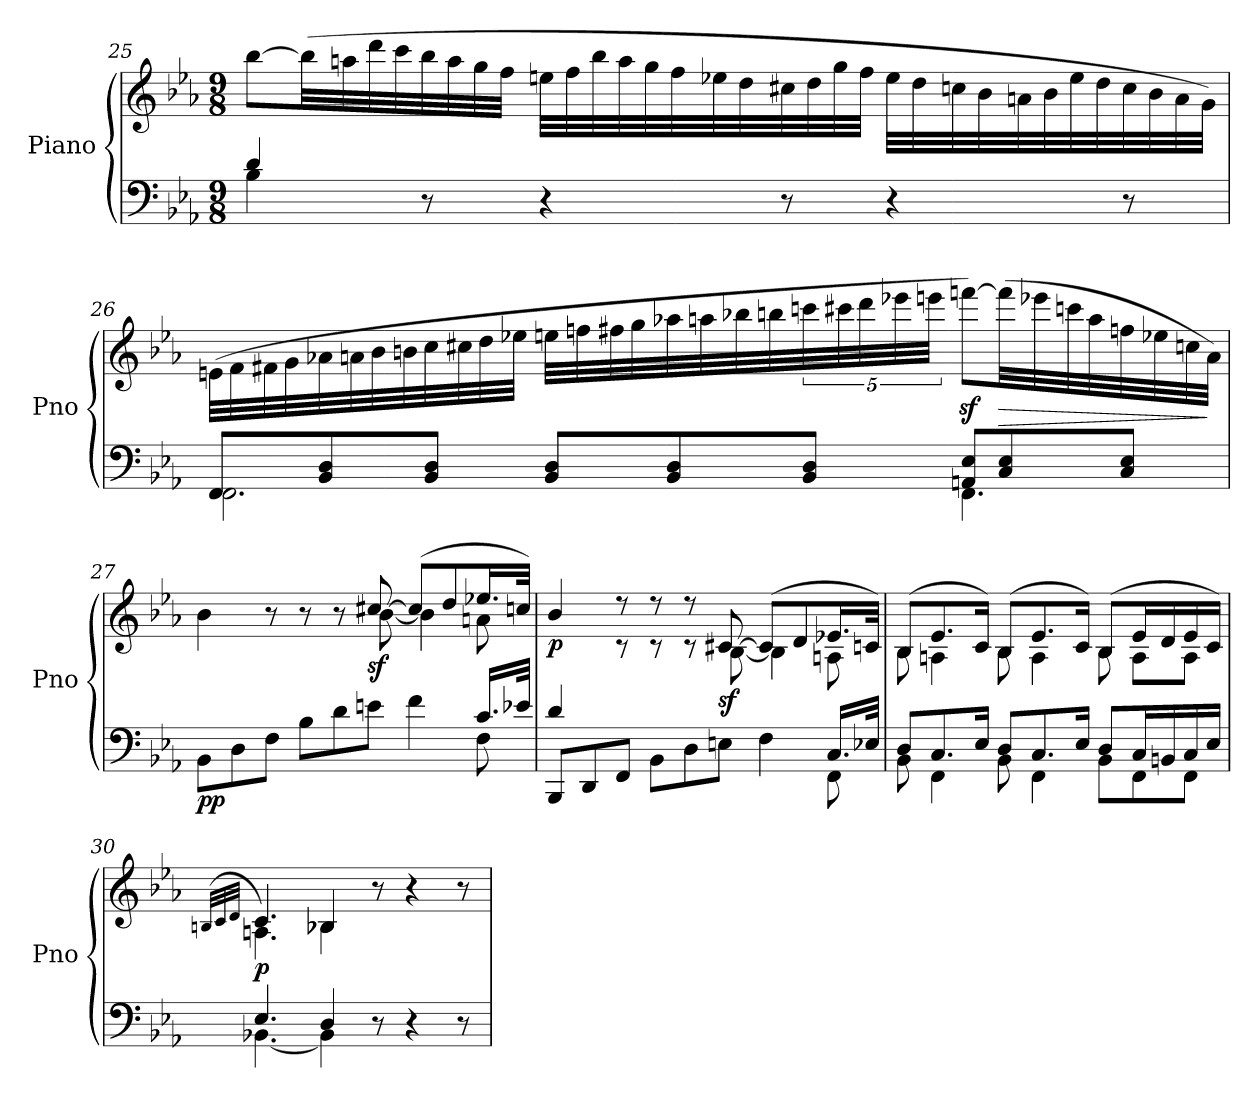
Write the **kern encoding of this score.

**kern	**kern	**dynam
*part1	*part1	*part1
*staff2	*staff1	*staff1/2
*I"Piano	*	*
*I'Pno	*	*
!!LO:LB:g=z
*clefF4	*clefG2	*
*k[b-e-a-]	*k[b-e-a-]	*
*M9/8	*M9/8	*
=25	=25	=25
*^	*	*
4d/	4B-\	[8bb-\L	.
.	.	(32bb-\LL]	.
.	.	32aan\	.
.	.	32ddd\	.
.	.	32ccc\	.
8r	2..ryy	32bb-\	.
.	.	32aa\	.
.	.	32gg\	.
.	.	32ff\JJJ	.
4r	.	32een\LLL	.
.	.	32ff\	.
.	.	32bb-\	.
.	.	32aa\	.
.	.	32gg\	.
.	.	32ff\	.
.	.	32ee-X\	.
.	.	32dd\	.
8r	.	32cc#X\	.
.	.	32dd\	.
.	.	32gg\	.
.	.	32ff\JJJ	.
4r	.	32ee-\LLL	.
.	.	32dd\	.
.	.	32ccn\	.
.	.	32b-\	.
.	.	32an\	.
.	.	32b-\	.
.	.	32ee-\	.
.	.	32dd\	.
8r	.	32cc\	.
.	.	32b-\	.
.	.	32a\	.
.	.	32g\JJJ)	.
!!LO:LB:g=z
=26	=26	=26	=26
!	!	!	!LO:DY:b
8FF/L	2.FF\	(32en\LLL	other-dynamics
.	.	32f\	.
.	.	32f#X\	.
.	.	32g\	.
8BB-/ 8D/	.	32a-X\	.
.	.	32an\	.
.	.	32b-\	.
.	.	32bn\	.
8BB-/ 8D/J	.	32cc\	.
.	.	32cc#X\	.
.	.	32dd\	.
.	.	32ee-X\JJJ	.
8BB-/ 8D/L	.	32een\LLL	.
.	.	32ffn\	.
.	.	32ff#X\	.
.	.	32gg\	.
8BB-/ 8D/	.	32aa-X\	.
.	.	32aan\	.
.	.	32bb-X\	.
.	.	32bbn\	.
8BB-/ 8D/J	.	40cccn\	.
.	.	40ccc#X\	.
.	.	40ddd\	.
.	.	40eee-X\	.
.	.	40eeen\JJJ	.
8AAn/ 8E-/L	4.FF\	[8fffnz<\L)	.
!	!	!	!LO:HP:b
8C/ 8E-/	.	(32fff\LL]	>
.	.	32eee-X\	.
.	.	32cccn\	.
.	.	32aa\	.
8C/ 8E-/J	.	32ffn\	.
.	.	32ee-X\	.
.	.	32ccn\	.
.	.	32a\JJJ)	]
!!LO:PB:g=z
=27	=27	=27	=27
*	*	*^	*
!	!	!	!	!LO:DY:b=2
!	!	!	!	!LO:DY:n=1:b
8BB-\L	1ryy	4b-\	8ryy	p p
*	*	*v	*v	*
8D\	.	.	.
8F\J	.	8r	.
8B-\L	.	8r	.
8d\	.	8r	.
*	*	*^	*
!	!	!	!	!LO:DY:n=2:b
8en\J	.	[8cc#X/	[8b-\	sf
4f\	.	(>8cc#/L]	4b-\]	.
.	.	8dd/	.	.
16.c/LL	8F\	16.ee-X/L	8an\	.
32e-X/JJk	.	32ccn/JJk)	.	.
=28	=28	=28	=28	=28
*	*^	*	*	*
!	!	!	!	!	!LO:DY:b
4d/	8BBB-/L	1ryy	4b-/	4ryy	p
.	8DD/	.	.	.	.
2..ryy	8FF/J	.	8r	8r	.
.	8BB-\L	.	8r	8r	.
.	8D\	.	8r	8r	.
!	!	!	!	!	!LO:DY:b
.	8En\J	.	[8c#X/	[8B-\	sf
.	4F\	.	(8c#/L]	4B-\]	.
.	.	.	8d/	.	.
.	16.C/LL	8FF\	16.e-X/L	8An\	.
.	32E-X/JJk	.	32cn/JJk)	.	.
*	*v	*v	*	*	*
=29	=29	=29	=29	=29
8D/L	8BB-\	(8B-/L	8B-\	.
8.C/	4FF\	8.e-/	4An\	.
16E-/Jk	.	16c/Jk)	.	.
8D/L	8BB-\	(8B-/L	8B-\	.
8.C/	4FF\	8.e-/	4A\	.
16E-/Jk	.	16c/Jk)	.	.
8D/L	8BB-\L	(8B-/L	8B-\	.
!	!	!	!	!LO:DY:b
16C/L	8FF\	16e-/L	8A\L	other-dynamics
16BBn/	.	16d/	.	.
16C/	8FF\J	16e-/	8A\J	.
16E-/JJ	.	16c/JJ)	.	.
!!LO:LB:g=z	!!
=30	=30	=30	=30	=30
.	.	(>32qBn/LLL	.	.
.	.	32qc/	.	.
.	.	32qd/JJJ	.	.
!	!	!	!	!LO:DY:b
4.E-/	[4.BB-X\	4.c/)	4.An\	p
4D/	4BB-\]	4B-X/	4B-\	.
8r	2ryy	8r	2ryy	.
4r	.	4r	.	.
8r	.	8r	.	.
*v	*v	*	*	*
*	*v	*v	*
=	=	=
*-	*-	*-
